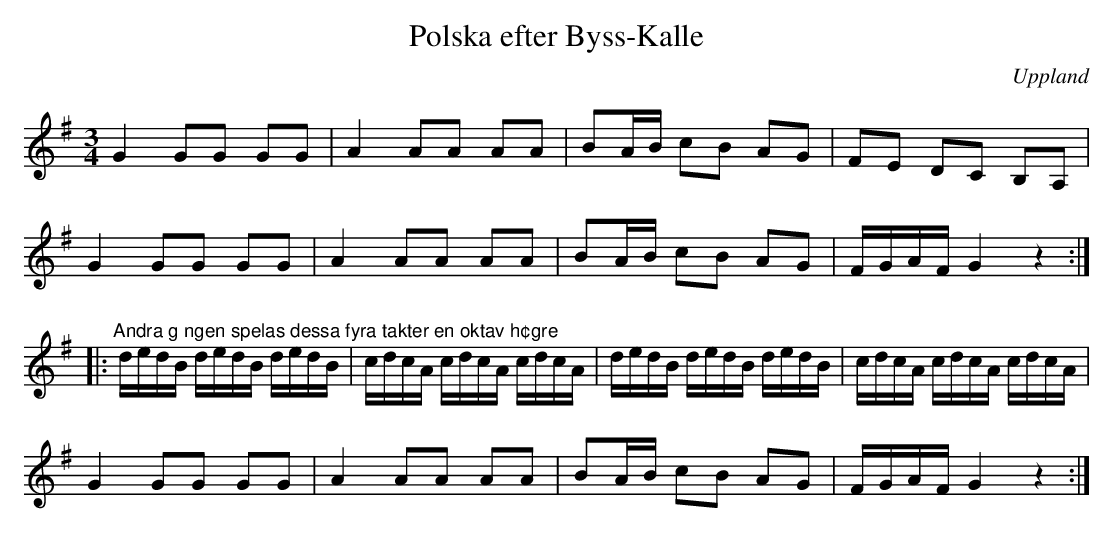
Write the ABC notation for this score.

X:1
T:Polska efter Byss-Kalle
O:Uppland
M:3/4
L:1/16
K:G
G4 G2G2 G2G2 | A4 A2A2 A2A2 | B2AB c2B2 A2G2 | F2E2 D2C2 B,2A,2 |
G4 G2G2 G2G2 | A4 A2A2 A2A2 | B2AB c2B2 A2G2 | FGAF G4 z4 ::
"^Andra g ngen spelas dessa fyra takter en oktav h¢gre"
dedB dedB dedB | cdcA cdcA cdcA | dedB dedB dedB | cdcA cdcA cdcA |
G4 G2G2 G2G2 | A4 A2A2 A2A2 | B2AB c2B2 A2G2 | FGAF G4 z4 :|
